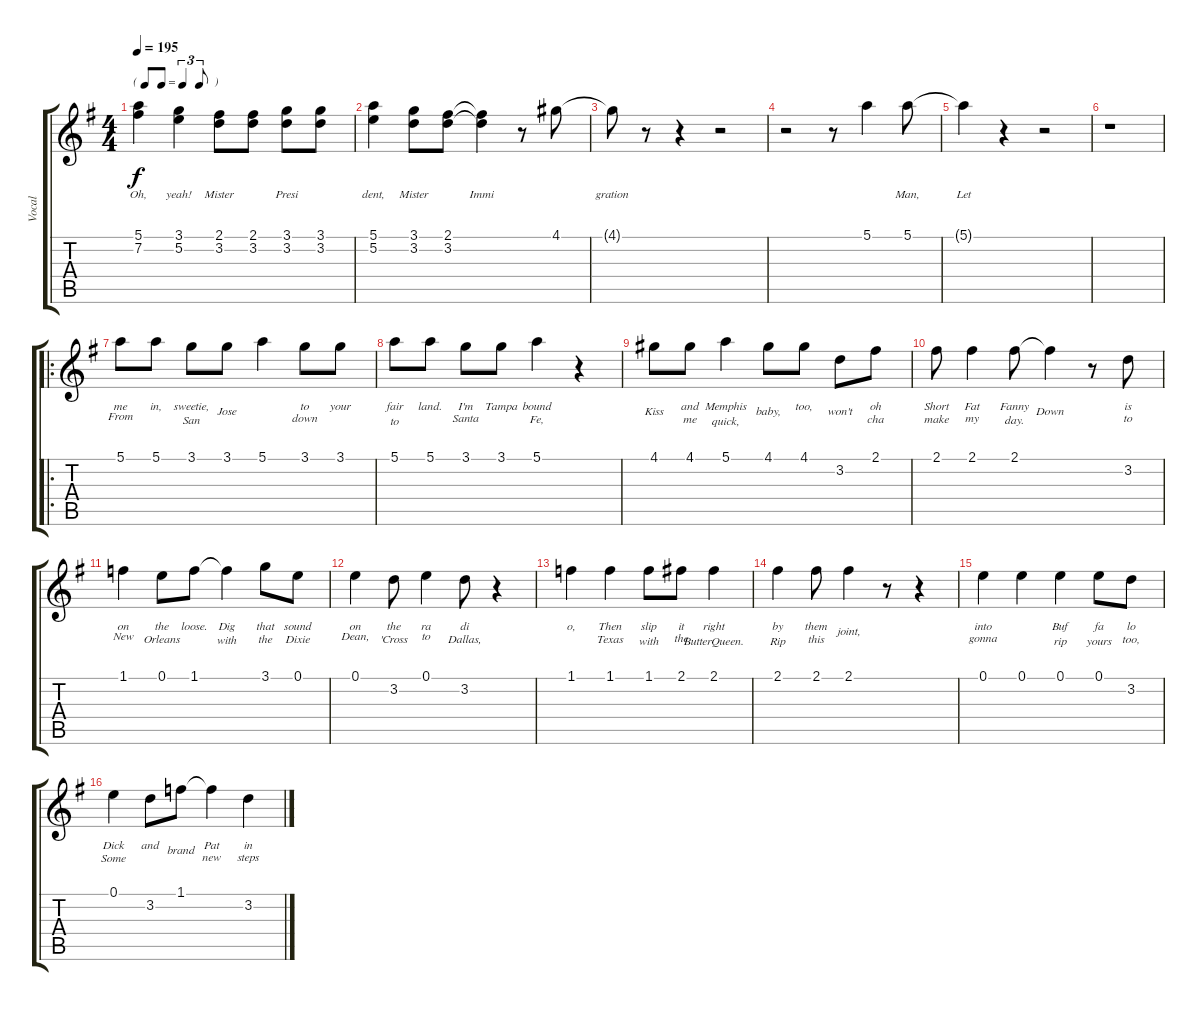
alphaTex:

\track ("Vocal" "Vocal") {instrument oboe}
\staff {score tabs}
\tuning (E5 B4 G4 D4 A3 E3) {hide}
\ts (4 4)
\tf triplet8th
\tempo 195
\clef g2
\ks g
(5.1 7.2).4{lyrics (0 "Oh,") lyrics (1 "") lyrics (2 "") lyrics (3 "") lyrics (4 "") dy f} (3.1 5.2).4{lyrics (0 "yeah!") lyrics (1 "") lyrics (2 "") lyrics (3 "") lyrics (4 "")} (2.1 3.2).8{lyrics (0 "Mister") lyrics (1 "") lyrics (2 "") lyrics (3 "") lyrics (4 "")} (2.1 3.2).8{lyrics (0 "") lyrics (1 "") lyrics (2 "") lyrics (3 "") lyrics (4 "")} (3.1 3.2).8{lyrics (0 "Presi") lyrics (1 "") lyrics (2 "") lyrics (3 "") lyrics (4 "")} (3.1 3.2).8{lyrics (0 "") lyrics (1 "") lyrics (2 "") lyrics (3 "") lyrics (4 "")} |
(5.1 5.2).4{lyrics (0 "dent,") lyrics (1 "") lyrics (2 "") lyrics (3 "") lyrics (4 "")} (3.1 3.2).8{lyrics (0 "Mister") lyrics (1 "") lyrics (2 "") lyrics (3 "") lyrics (4 "")} (2.1 3.2).8{lyrics (0 "") lyrics (1 "") lyrics (2 "") lyrics (3 "") lyrics (4 "")} (2.1{t} 3.2{t}).4{lyrics (0 "Immi") lyrics (1 "") lyrics (2 "") lyrics (3 "") lyrics (4 "")} r.8 4.1.8{lyrics (0 "") lyrics (1 "") lyrics (2 "") lyrics (3 "") lyrics (4 "")} |
4.1{t}.8{lyrics (0 "gration") lyrics (1 "") lyrics (2 "") lyrics (3 "") lyrics (4 "")} r.8 r.4 r.2 |
r.2 r.8 5.1.4{lyrics (0 "") lyrics (1 "") lyrics (2 "") lyrics (3 "") lyrics (4 "")} 5.1.8{lyrics (0 "Man,") lyrics (1 "") lyrics (2 "") lyrics (3 "") lyrics (4 "")} |
5.1{t}.4{lyrics (0 "Let") lyrics (1 "") lyrics (2 "") lyrics (3 "") lyrics (4 "")} r.4 r.2 |
r.1 |
\ro
5.1.8{lyrics (0 "me") lyrics (1 "From") lyrics (2 "") lyrics (3 "") lyrics (4 "")} 5.1.8{lyrics (0 "in,") lyrics (1 "") lyrics (2 "") lyrics (3 "") lyrics (4 "")} 3.1.8{lyrics (0 "sweetie,") lyrics (1 "San") lyrics (2 "") lyrics (3 "") lyrics (4 "")} 3.1.8{lyrics (0 "") lyrics (1 "Jose") lyrics (2 "") lyrics (3 "") lyrics (4 "")} 5.1.4{lyrics (0 "") lyrics (1 "") lyrics (2 "") lyrics (3 "") lyrics (4 "")} 3.1.8{lyrics (0 "to") lyrics (1 "down") lyrics (2 "") lyrics (3 "") lyrics (4 "")} 3.1.8{lyrics (0 "your") lyrics (1 "") lyrics (2 "") lyrics (3 "") lyrics (4 "")} |
5.1.8{lyrics (0 "fair") lyrics (1 "to") lyrics (2 "") lyrics (3 "") lyrics (4 "")} 5.1.8{lyrics (0 "land.") lyrics (1 "") lyrics (2 "") lyrics (3 "") lyrics (4 "")} 3.1.8{lyrics (0 "I'm") lyrics (1 "Santa") lyrics (2 "") lyrics (3 "") lyrics (4 "")} 3.1.8{lyrics (0 "Tampa") lyrics (1 "") lyrics (2 "") lyrics (3 "") lyrics (4 "")} 5.1.4{lyrics (0 "bound") lyrics (1 "Fe,") lyrics (2 "") lyrics (3 "") lyrics (4 "")} r.4 |
4.1.8{lyrics (0 "") lyrics (1 "Kiss") lyrics (2 "") lyrics (3 "") lyrics (4 "")} 4.1.8{lyrics (0 "and") lyrics (1 "me") lyrics (2 "") lyrics (3 "") lyrics (4 "")} 5.1.4{lyrics (0 "Memphis") lyrics (1 "quick,") lyrics (2 "") lyrics (3 "") lyrics (4 "")} 4.1.8{lyrics (0 "") lyrics (1 "baby,") lyrics (2 "") lyrics (3 "") lyrics (4 "")} 4.1.8{lyrics (0 "too,") lyrics (1 "") lyrics (2 "") lyrics (3 "") lyrics (4 "")} 3.2.8{lyrics (0 "") lyrics (1 "won't") lyrics (2 "") lyrics (3 "") lyrics (4 "")} 2.1.8{lyrics (0 "oh") lyrics (1 "cha") lyrics (2 "") lyrics (3 "") lyrics (4 "")} |
2.1.8{lyrics (0 "Short") lyrics (1 "make") lyrics (2 "") lyrics (3 "") lyrics (4 "")} 2.1.4{lyrics (0 "Fat") lyrics (1 "my") lyrics (2 "") lyrics (3 "") lyrics (4 "")} 2.1.8{lyrics (0 "Fanny") lyrics (1 "day.") lyrics (2 "") lyrics (3 "") lyrics (4 "")} 2.1{t}.4{lyrics (0 "") lyrics (1 "Down") lyrics (2 "") lyrics (3 "") lyrics (4 "")} r.8 3.2.8{lyrics (0 "is") lyrics (1 "to") lyrics (2 "") lyrics (3 "") lyrics (4 "")} |
1.1.4{lyrics (0 "on") lyrics (1 "New") lyrics (2 "") lyrics (3 "") lyrics (4 "")} 0.1.8{lyrics (0 "the") lyrics (1 "Orleans") lyrics (2 "") lyrics (3 "") lyrics (4 "")} 1.1.8{lyrics (0 "loose.") lyrics (1 "") lyrics (2 "") lyrics (3 "") lyrics (4 "")} 1.1{t}.4{lyrics (0 "Dig") lyrics (1 "with") lyrics (2 "") lyrics (3 "") lyrics (4 "")} 3.1.8{lyrics (0 "that") lyrics (1 "the") lyrics (2 "") lyrics (3 "") lyrics (4 "")} 0.1.8{lyrics (0 "sound") lyrics (1 "Dixie") lyrics (2 "") lyrics (3 "") lyrics (4 "")} |
0.1.4{lyrics (0 "on") lyrics (1 "Dean,") lyrics (2 "") lyrics (3 "") lyrics (4 "")} 3.2.8{lyrics (0 "the") lyrics (1 "'Cross") lyrics (2 "") lyrics (3 "") lyrics (4 "")} 0.1.4{lyrics (0 "ra") lyrics (1 "to") lyrics (2 "") lyrics (3 "") lyrics (4 "")} 3.2.8{lyrics (0 "di") lyrics (1 "Dallas,") lyrics (2 "") lyrics (3 "") lyrics (4 "")} r.4 |
1.1.4{lyrics (0 "o,") lyrics (1 "") lyrics (2 "") lyrics (3 "") lyrics (4 "")} 1.1.4{lyrics (0 "Then") lyrics (1 "Texas") lyrics (2 "") lyrics (3 "") lyrics (4 "")} 1.1.8{lyrics (0 "slip") lyrics (1 "with") lyrics (2 "") lyrics (3 "") lyrics (4 "")} 2.1.8{lyrics (0 "it") lyrics (1 "the") lyrics (2 "") lyrics (3 "") lyrics (4 "")} 2.1.4{lyrics (0 "right") lyrics (1 "ButterQueen.") lyrics (2 "") lyrics (3 "") lyrics (4 "")} |
2.1.4{lyrics (0 "by") lyrics (1 "Rip") lyrics (2 "") lyrics (3 "") lyrics (4 "")} 2.1.8{lyrics (0 "them") lyrics (1 "this") lyrics (2 "") lyrics (3 "") lyrics (4 "")} 2.1.4{lyrics (0 "") lyrics (1 "joint,") lyrics (2 "") lyrics (3 "") lyrics (4 "")} r.8 r.4 |
0.1.4{lyrics (0 "into") lyrics (1 "gonna") lyrics (2 "") lyrics (3 "") lyrics (4 "")} 0.1.4{lyrics (0 "") lyrics (1 "") lyrics (2 "") lyrics (3 "") lyrics (4 "")} 0.1.4{lyrics (0 "Buf") lyrics (1 "rip") lyrics (2 "") lyrics (3 "") lyrics (4 "")} 0.1.8{lyrics (0 "fa") lyrics (1 "yours") lyrics (2 "") lyrics (3 "") lyrics (4 "")} 3.2.8{lyrics (0 "lo") lyrics (1 "too,") lyrics (2 "") lyrics (3 "") lyrics (4 "")} |
0.1.4{lyrics (0 "Dick") lyrics (1 "Some") lyrics (2 "") lyrics (3 "") lyrics (4 "")} 3.2.8{lyrics (0 "and") lyrics (1 "") lyrics (2 "") lyrics (3 "") lyrics (4 "")} 1.1.8{lyrics (0 "") lyrics (1 "brand") lyrics (2 "") lyrics (3 "") lyrics (4 "")} 1.1{t}.4{lyrics (0 "Pat") lyrics (1 "new") lyrics (2 "") lyrics (3 "") lyrics (4 "")} 3.2.4{lyrics (0 "in") lyrics (1 "steps") lyrics (2 "") lyrics (3 "") lyrics (4 "")}
